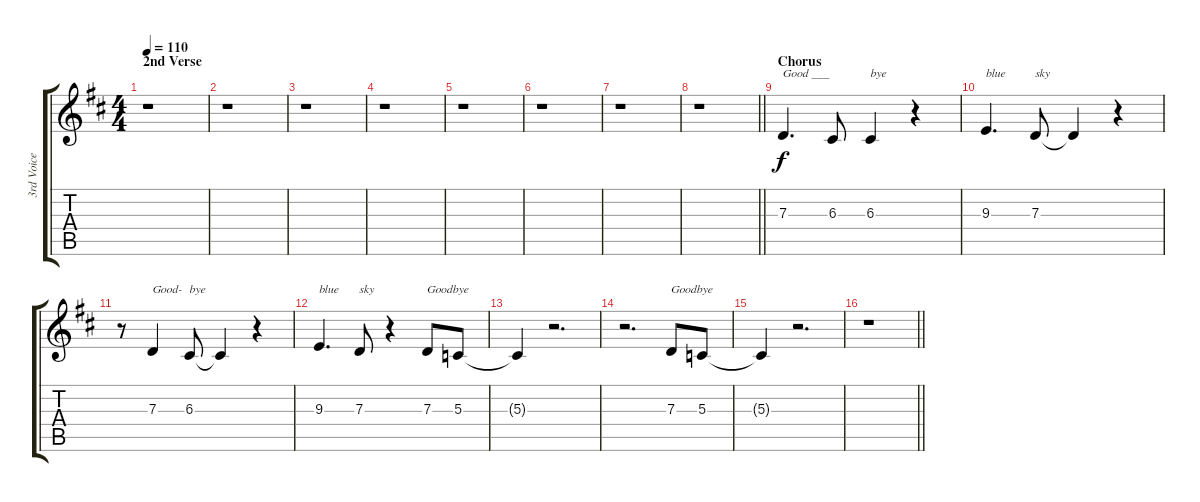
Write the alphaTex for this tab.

\track ("3rd Voice" "3rd Voice") {instrument synthvoice}
\staff {score tabs}
\tuning (E4 B3 G3 D3 A2 E2) {hide}
\ts (4 4)
\section ("" "2nd Verse")
\tempo 110
\clef g2
\ks d
r.1{dy f} |
r.1 |
r.1 |
r.1 |
r.1 |
r.1 |
r.1 |
\barLineRight lightlight
r.1 |
\section ("" "Chorus")
7.3.4{d txt "Good ___"} 6.3.8 6.3.4{txt "bye"} r.4 |
9.3.4{d txt "blue"} 7.3.8{txt "sky"} 7.3{t}.4 r.4 |
r.8 7.3.4{txt "Good-"} 6.3.8{txt "bye"} 6.3{t}.4 r.4 |
9.3.4{d txt "blue"} 7.3.8{txt "sky"} r.4 7.3.8{txt "Goodbye"} 5.3.8 |
5.3{t}.4 r.2{d} |
r.2{d} 7.3.8{txt "Goodbye"} 5.3.8 |
5.3{t}.4 r.2{d} |
\barLineRight lightlight
r.1
